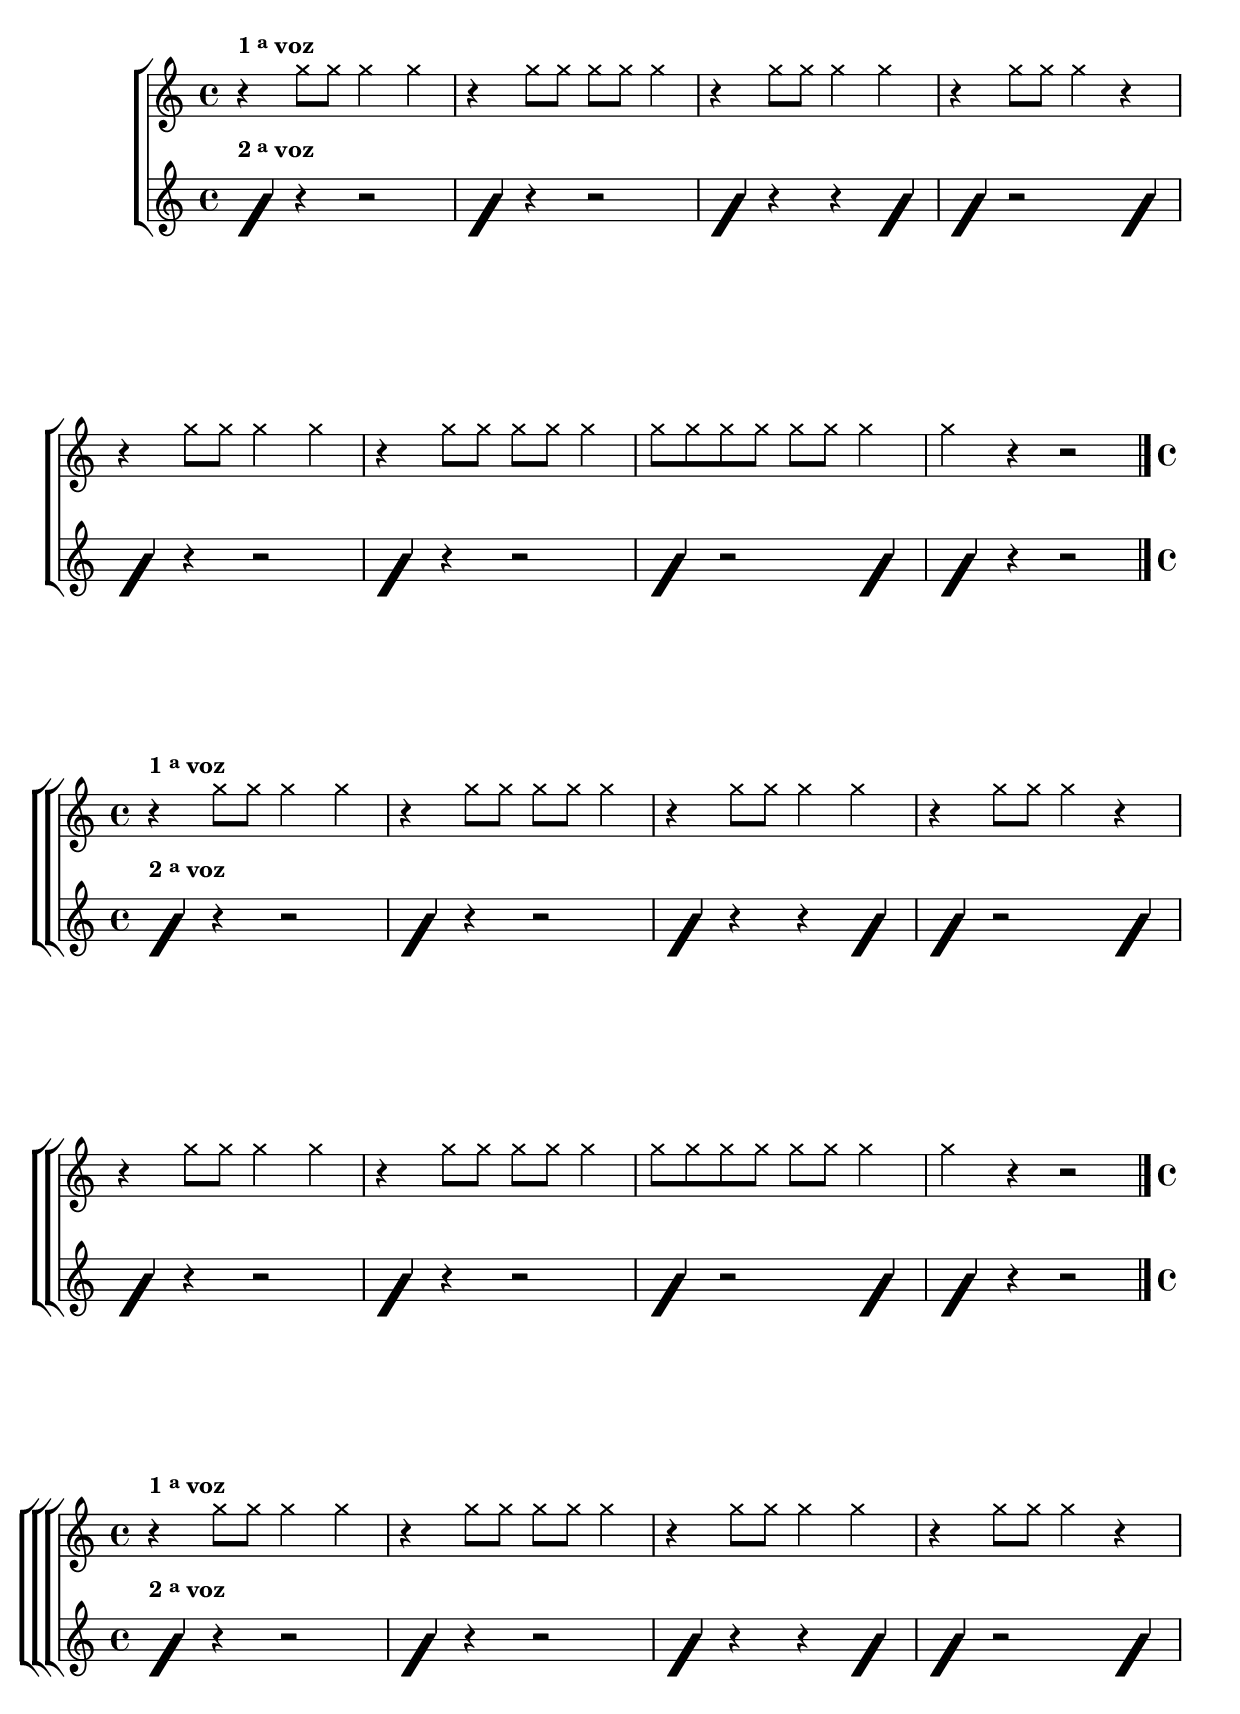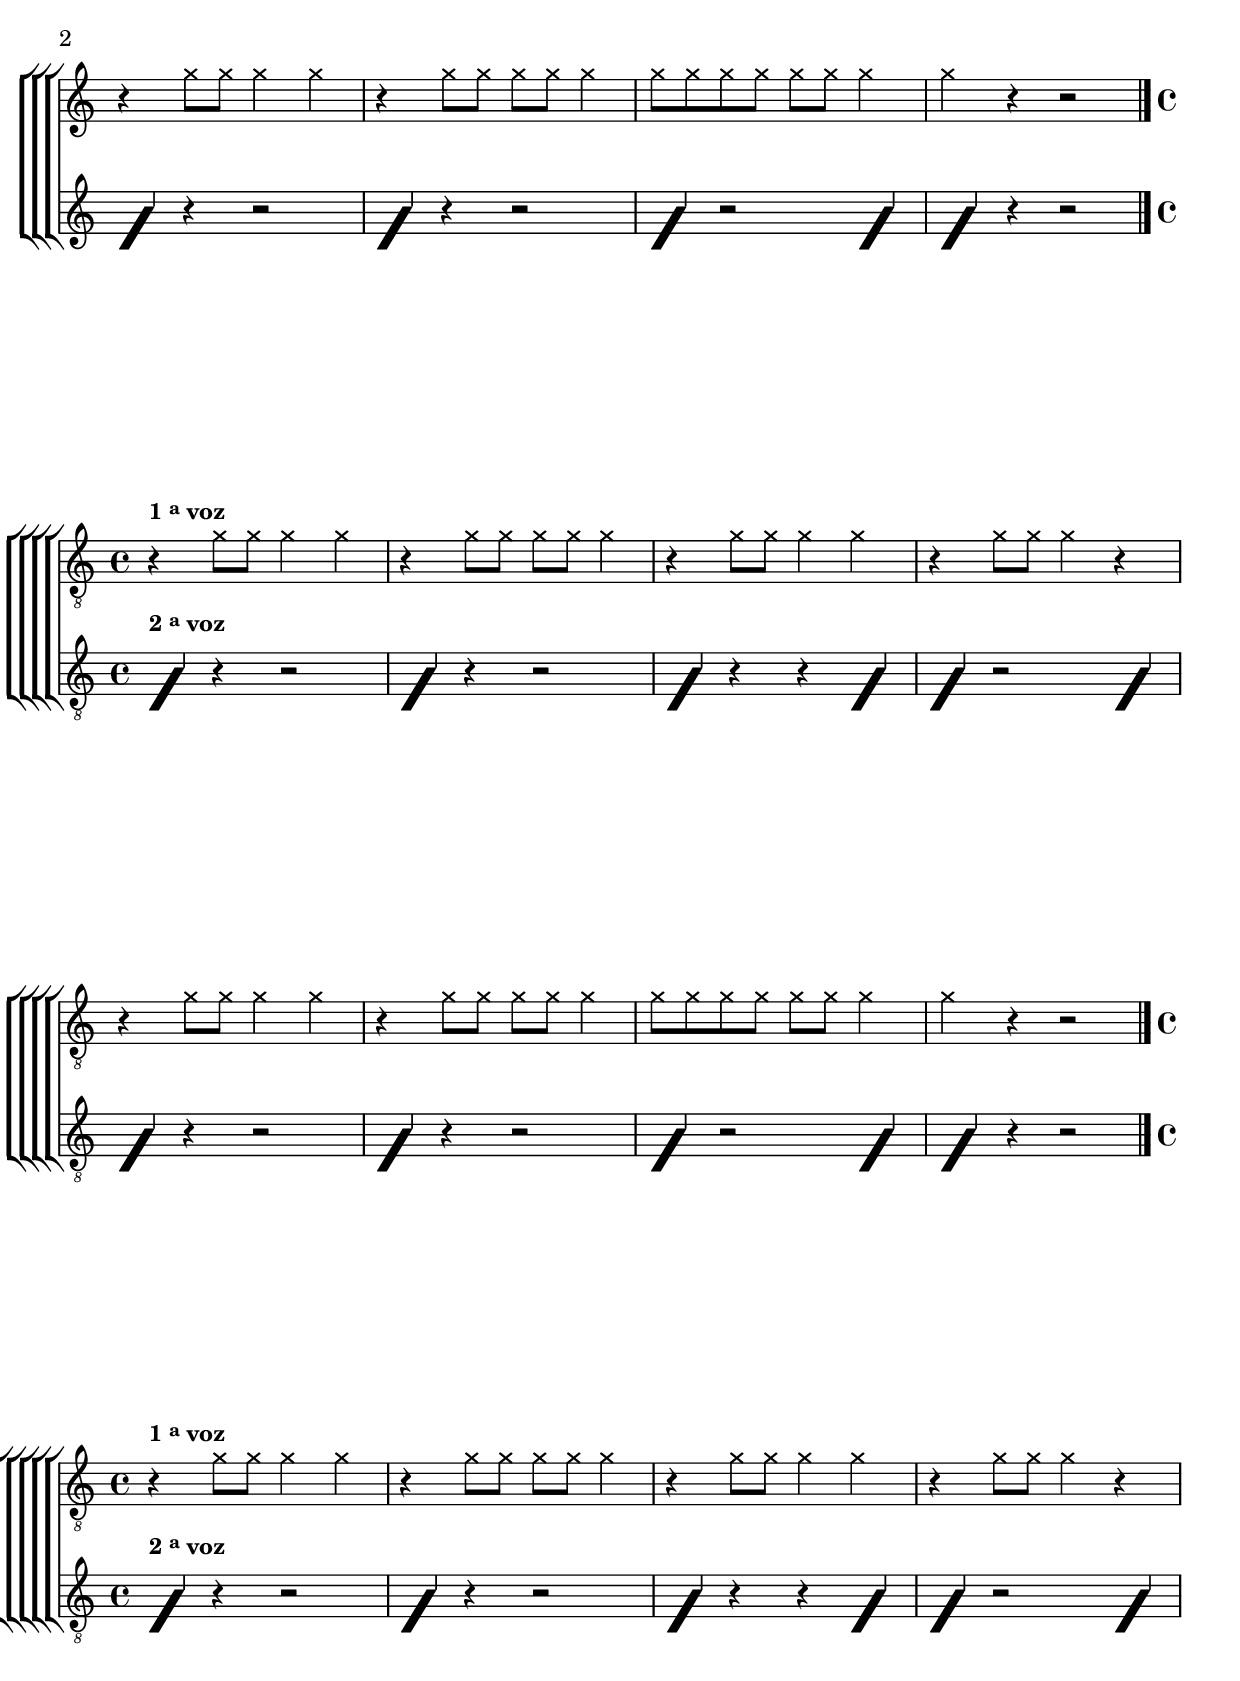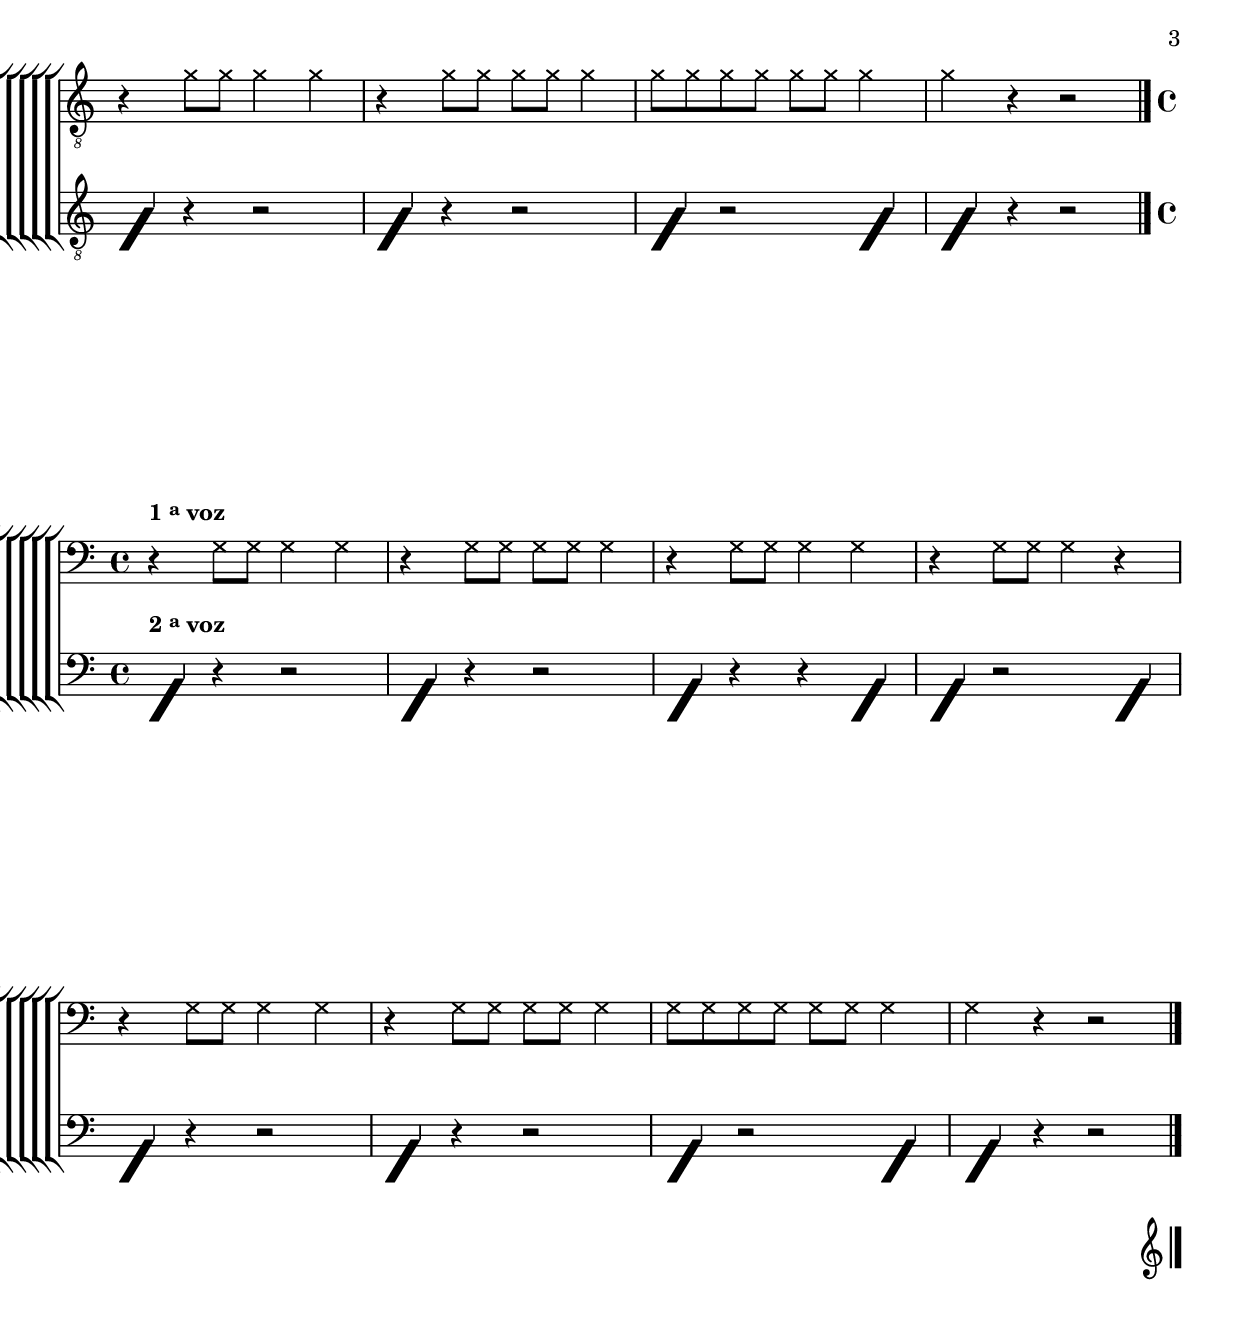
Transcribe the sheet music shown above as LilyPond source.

%% -*- coding: utf-8 -*-
\version "2.14.1"

%%\header { texidoc=""}


\relative c' {

  %% CAVAQUINHO - BANJO
  \tag #'cv {
    \new ChoirStaff <<
      <<
        \new Staff
        {

          \override Score.BarNumber #'transparent = ##t
                                %\override Score.RehearsalMark #'font-family = #'roman
          \override Score.RehearsalMark #'font-size = #-2
                                %\set Score.markFormatter = #format-marknumbers

          \override Staff.TimeSignature #'style = #'()
          \time 4/4 

          \override NoteHead #'style = #'cross
                                %\override NoteHead #'font-size = #6

          \override Script #'padding = #3
          \once \override TextScript #'padding = #2
          r4^\markup {\bold  { 1 \tiny \raise #0.5 "a"   voz}} 
          g''8 g g4 g
          r4 g8 g g g g4
          r4 g8 g g4 g
          r4 g8 g g4 r
          \break
          r4 g8 g g4 g
          r4 g8 g g g g4
          g8 g g g g g g4 
          g r4 r2
          
          \bar "|."

        }

        \new Staff {

          \override Staff.TimeSignature #'style = #'()
          \time 4/4 
          \override NoteHead #'style = #'slash
          \override NoteHead #'font-size = #6
          \once \override TextScript #'padding = #2
          f,4^\markup  {\bold  { 2 \tiny \raise #0.5 "a"   voz}}
          r r2
          f4 r r2
          f4 r r f
          f4 r2 f4

          f4 r r2
          f4 r r2
          f4 r2 f4
          f4 r r2
          \bar "|."

        }
      >>
    >>
  }

  %% BANDOLIM
  \tag #'bd {
    \new ChoirStaff <<
      <<
        \new Staff
        {

          \override Score.BarNumber #'transparent = ##t
                                %\override Score.RehearsalMark #'font-family = #'roman
          \override Score.RehearsalMark #'font-size = #-2
                                %\set Score.markFormatter = #format-marknumbers

          \override Staff.TimeSignature #'style = #'()
          \time 4/4 

          \override NoteHead #'style = #'cross
                                %\override NoteHead #'font-size = #6

          \override Script #'padding = #3
          \once \override TextScript #'padding = #2
          r4^\markup {\bold  { 1 \tiny \raise #0.5 "a"   voz}} 
          g'8 g g4 g
          r4 g8 g g g g4
          r4 g8 g g4 g
          r4 g8 g g4 r
          \break
          r4 g8 g g4 g
          r4 g8 g g g g4
          g8 g g g g g g4 
          g r4 r2
          
          \bar "|."

        }

        \new Staff {

          \override Staff.TimeSignature #'style = #'()
          \time 4/4 
          \override NoteHead #'style = #'slash
          \override NoteHead #'font-size = #6
          \once \override TextScript #'padding = #2
          f,4^\markup  {\bold  { 2 \tiny \raise #0.5 "a"   voz}}
          r r2
          f4 r r2
          f4 r r f
          f4 r2 f4

          f4 r r2
          f4 r r2
          f4 r2 f4
          f4 r r2
          \bar "|."

        }
      >>
    >>
  }

  %% VIOLA
  \tag #'va {
    \new ChoirStaff <<
      <<
        \new Staff
        {

          \override Score.BarNumber #'transparent = ##t
                                %\override Score.RehearsalMark #'font-family = #'roman
          \override Score.RehearsalMark #'font-size = #-2
                                %\set Score.markFormatter = #format-marknumbers

          \override Staff.TimeSignature #'style = #'()
          \time 4/4 

          \override NoteHead #'style = #'cross
                                %\override NoteHead #'font-size = #6

          \override Script #'padding = #3
          \once \override TextScript #'padding = #2
          r4^\markup {\bold  { 1 \tiny \raise #0.5 "a"   voz}} 
          g'8 g g4 g
          r4 g8 g g g g4
          r4 g8 g g4 g
          r4 g8 g g4 r
          \break
          r4 g8 g g4 g
          r4 g8 g g g g4
          g8 g g g g g g4 
          g r4 r2
          
          \bar "|."

        }

        \new Staff {

          \override Staff.TimeSignature #'style = #'()
          \time 4/4 
          \override NoteHead #'style = #'slash
          \override NoteHead #'font-size = #6
          \once \override TextScript #'padding = #2
          f,4^\markup  {\bold  { 2 \tiny \raise #0.5 "a"   voz}}
          r r2
          f4 r r2
          f4 r r f
          f4 r2 f4

          f4 r r2
          f4 r r2
          f4 r2 f4
          f4 r r2
          \bar "|."

        }
      >>
    >>
  }

  %% VIOLÃO TENOR
  \tag #'vt {
    \new ChoirStaff <<
      <<
        \new Staff
        {
          \clef "G_8"

          \override Score.BarNumber #'transparent = ##t
                                %\override Score.RehearsalMark #'font-family = #'roman
          \override Score.RehearsalMark #'font-size = #-2
                                %\set Score.markFormatter = #format-marknumbers

          \override Staff.TimeSignature #'style = #'()
          \time 4/4 

          \override NoteHead #'style = #'cross
                                %\override NoteHead #'font-size = #6

          \override Script #'padding = #3
          \once \override TextScript #'padding = #2
          r4^\markup {\bold  { 1 \tiny \raise #0.5 "a"   voz}} 
          g8 g g4 g
          r4 g8 g g g g4
          r4 g8 g g4 g
          r4 g8 g g4 r
          \break
          r4 g8 g g4 g
          r4 g8 g g g g4
          g8 g g g g g g4 
          g r4 r2
          
          \bar "|."

        }

        \new Staff {
          \clef "G_8"
          \override Staff.TimeSignature #'style = #'()
          \time 4/4 
          \override NoteHead #'style = #'slash
          \override NoteHead #'font-size = #6
          \once \override TextScript #'padding = #2
          f,4^\markup  {\bold  { 2 \tiny \raise #0.5 "a"   voz}}
          r r2
          f4 r r2
          f4 r r f
          f4 r2 f4

          f4 r r2
          f4 r r2
          f4 r2 f4
          f4 r r2
          \bar "|."

        }
      >>
    >>
  }

  %% VIOLÃO
  \tag #'vi {
    \new ChoirStaff <<
      <<
        \new Staff
        {
          \clef "G_8"
          \override Score.BarNumber #'transparent = ##t
                                %\override Score.RehearsalMark #'font-family = #'roman
          \override Score.RehearsalMark #'font-size = #-2
                                %\set Score.markFormatter = #format-marknumbers

          \override Staff.TimeSignature #'style = #'()
          \time 4/4 

          \override NoteHead #'style = #'cross
                                %\override NoteHead #'font-size = #6

          \override Script #'padding = #3
          \once \override TextScript #'padding = #2
          r4^\markup {\bold  { 1 \tiny \raise #0.5 "a"   voz}} 
          g'8 g g4 g
          r4 g8 g g g g4
          r4 g8 g g4 g
          r4 g8 g g4 r
          \break
          r4 g8 g g4 g
          r4 g8 g g g g4
          g8 g g g g g g4 
          g r4 r2
          
          \bar "|."

        }

        \new Staff {
          \clef "G_8"
          \override Staff.TimeSignature #'style = #'()
          \time 4/4 
          \override NoteHead #'style = #'slash
          \override NoteHead #'font-size = #6
          \once \override TextScript #'padding = #2
          f,4^\markup  {\bold  { 2 \tiny \raise #0.5 "a"   voz}}
          r r2
          f4 r r2
          f4 r r f
          f4 r2 f4

          f4 r r2
          f4 r r2
          f4 r2 f4
          f4 r r2
          \bar "|."

        }
      >>
    >>
  }

  %% BAIXO - BAIXOLÃO
  \tag #'bx {
    \new ChoirStaff <<
      <<
        \new Staff
        {
          \clef bass
          \override Score.BarNumber #'transparent = ##t
                                %\override Score.RehearsalMark #'font-family = #'roman
          \override Score.RehearsalMark #'font-size = #-2
                                %\set Score.markFormatter = #format-marknumbers

          \override Staff.TimeSignature #'style = #'()
          \time 4/4 

          \override NoteHead #'style = #'cross
                                %\override NoteHead #'font-size = #6

          \override Script #'padding = #3
          \once \override TextScript #'padding = #2
          r4^\markup {\bold  { 1 \tiny \raise #0.5 "a"   voz}} 
          g8 g g4 g
          r4 g8 g g g g4
          r4 g8 g g4 g
          r4 g8 g g4 r
          \break
          r4 g8 g g4 g
          r4 g8 g g g g4
          g8 g g g g g g4 
          g r4 r2
          
          \bar "|."

        }

        \new Staff {
          \clef bass
          \override Staff.TimeSignature #'style = #'()
          \time 4/4 
          \override NoteHead #'style = #'slash
          \override NoteHead #'font-size = #6
          \once \override TextScript #'padding = #2
          f,4^\markup  {\bold  { 2 \tiny \raise #0.5 "a"   voz}}
          r r2
          f4 r r2
          f4 r r f
          f4 r2 f4

          f4 r r2
          f4 r r2
          f4 r2 f4
          f4 r r2
          \bar "|."

        }
      >>
    >>
  }

  \bar "|."
}